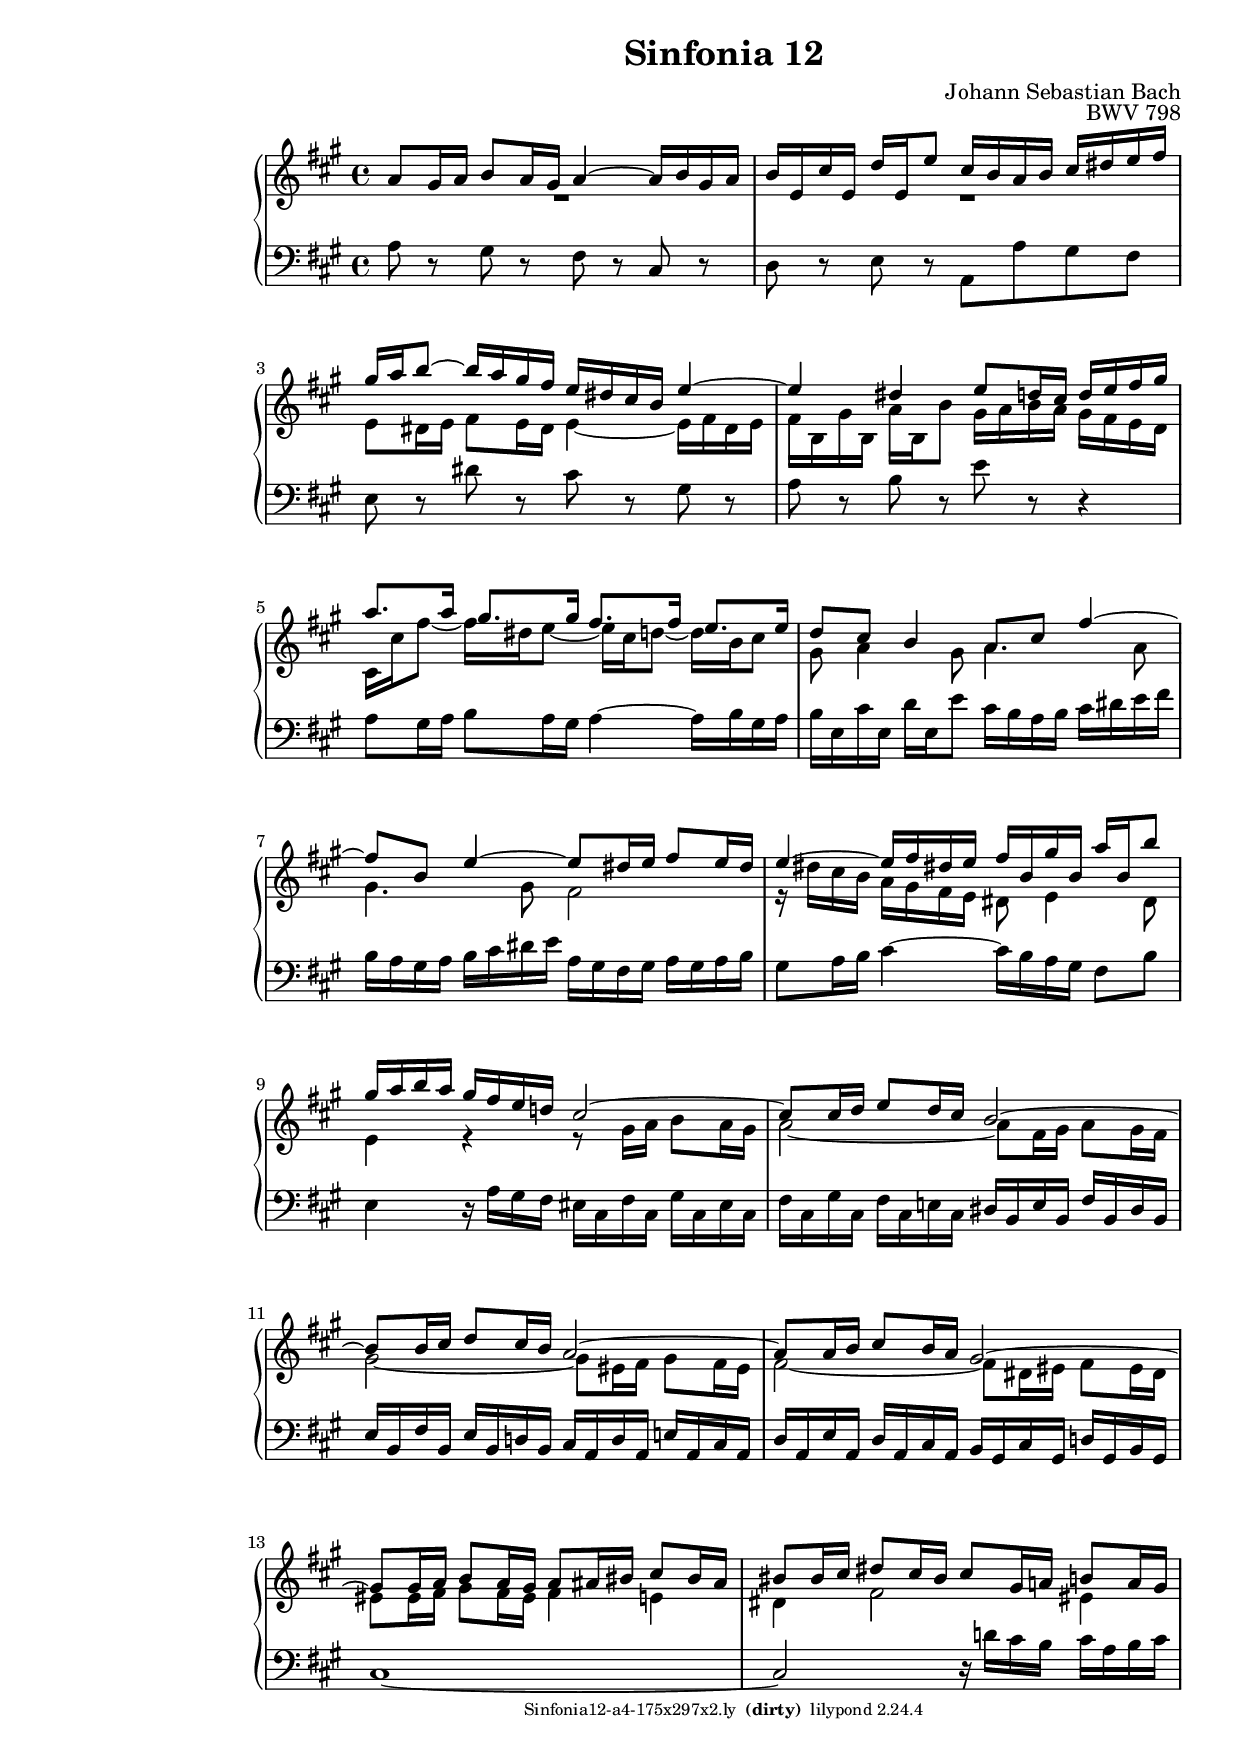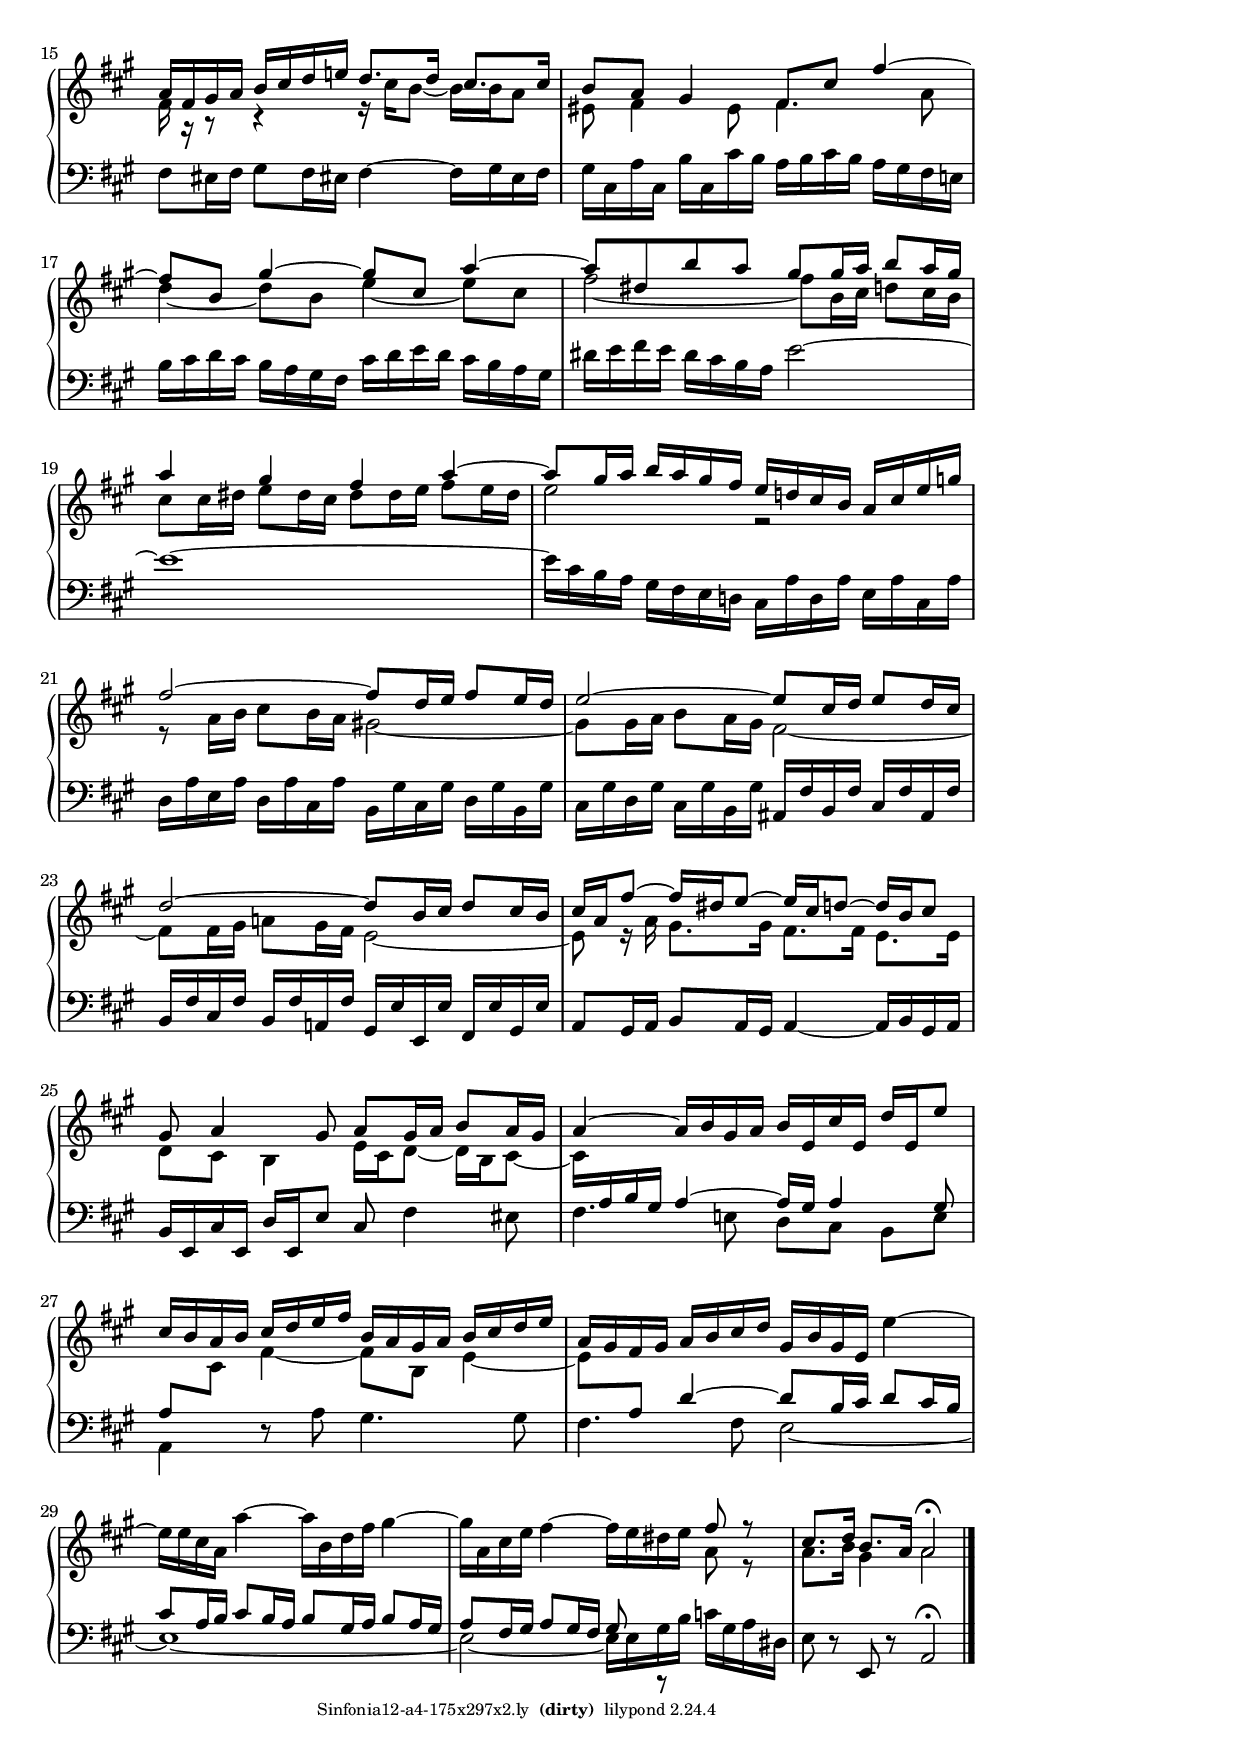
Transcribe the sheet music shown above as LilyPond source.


\include "../../include/general.ily"
\include "../../include/a4-175x297.ily"

#(set-global-staff-size 19)

\header {
  title = "Sinfonia 12" 
  composer = "Johann Sebastian Bach"
  opus = "BWV 798"
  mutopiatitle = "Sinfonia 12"
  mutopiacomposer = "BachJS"
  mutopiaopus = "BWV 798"
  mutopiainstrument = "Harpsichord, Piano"
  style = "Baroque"
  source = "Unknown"
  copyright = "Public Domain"
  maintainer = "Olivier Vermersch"
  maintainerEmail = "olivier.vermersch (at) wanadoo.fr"
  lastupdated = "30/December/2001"

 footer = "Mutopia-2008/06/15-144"
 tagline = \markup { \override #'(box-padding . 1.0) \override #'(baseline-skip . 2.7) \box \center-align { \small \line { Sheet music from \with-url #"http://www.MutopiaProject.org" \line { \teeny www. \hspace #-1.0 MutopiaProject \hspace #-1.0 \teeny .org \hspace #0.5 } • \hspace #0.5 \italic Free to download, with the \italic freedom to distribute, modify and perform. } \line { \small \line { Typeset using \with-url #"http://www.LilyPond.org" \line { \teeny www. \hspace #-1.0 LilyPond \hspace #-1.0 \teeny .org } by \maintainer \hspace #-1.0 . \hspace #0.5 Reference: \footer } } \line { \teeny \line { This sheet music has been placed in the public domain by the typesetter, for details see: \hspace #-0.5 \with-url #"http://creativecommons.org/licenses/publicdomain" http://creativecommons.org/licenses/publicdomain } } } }
}

\version "2.11.46"

%
% a few macros for fine tuning
%

% force direction of tie
tu = \tieUp
td = \tieDown
tb = \tieNeutral


% explicit staff change 
su = { \change Staff = up}
sd = { \change Staff = down}


%
% Warning: if you change papersize you may tune the last tie on bar 17/18.
% This is not very good but I didn't find a better way to handle properly
% the collisions.
%

melone =  \relative c'' {
  % bars 1-3
  a8 gis16 a b8 a16 gis a4 ~ a16 b gis a |
  b e, cis' e, d' e, e'8 cis16 b a b cis dis e fis |
  gis a b8 ~ b16  a gis fis e dis cis b e4 ~ |

  % bars 4-6
  e dis e8 d16 cis d e fis gis |
  a8. a16 gis8. gis16 fis8. fis16 e8. e16 |
  d8 cis b4 a8 cis fis4 ~ |

  % bars 7-9
  fis8 b, e4 ~ e8 dis16 e fis8 e16 dis |
  e4 ~ e16 fis dis! e fis b, gis' b, a' b, b'8 |
  gis16 a b a gis fis e d! cis2 ~ |

  % bars 10-12
  cis8 cis16 d e8 d16 cis b2 ~ |
  b8 b16 cis d8 cis16 b a2 ~ |
  a8 a16 b cis8 b16 a gis2 ~ |

  % bars 13-15
  gis8 gis16 a b8 a16 gis a8 ais16 bis cis8 bis16 ais |
  bis8 bis16 cis dis8 cis16 bis cis8 gis16 a! b8 a16 gis |
  a fis gis a b cis d e! d8. d16 cis8. cis16 | 

  % bars 16-18
  b8 a gis4 fis8 cis' fis4 ~ |
  fis8 b, gis'4 ~ gis8 cis, a'4 ~ |
  a8 dis, b' a gis gis16 a b8 a16 gis |

  % bars 19-21
  a4 gis fis a ~ |
  a8 gis16 a b a gis fis e d! cis b a cis e g |
  fis2 ~ fis8 d16 e fis8 e16 d |

  % bars 22-24
  e2 ~ e8 cis16 d e8 d16 cis |
  d2 ~ d8 b16 cis d8 cis16 b |
  cis a fis'8 ~ fis16 dis e8 ~ e16 cis d8 ~ d16 b cis8 |

  % bars 25-27
  gis8 a4 gis8 a8 gis16 a b8 a16 gis |
  a4 ~ a16 b gis a b e, cis' e, d' e, e'8 |
  cis16 b a b cis d e fis b, a gis a b cis d e |

  % bars 28-31
  a, gis fis gis a b cis d gis, b gis e \stemDown e'4 ~ \tu |
  e16 e cis a a'4 ~ a16 b, d fis gis4 ~ |
  gis16 a, cis e fis4 ~ fis16 e dis e \stemUp fis8 r |
  cis8. d16 b8. a16 a2\fermata \bar "|."
}

meltwo =  \relative c' {
  % bars 1-3
   R1 |
   R1 |
  e8 dis16 e fis8 e16 dis e4 ~ e16 fis dis e |

  % bars 4-6
  fis b, gis' b, a' b, b'8 gis16 a b a gis fis e d |
  cis cis' fis8 ~ fis16 dis e8 ~ e16 cis d8 ~ d16 b cis8  |
  gis a4 gis8 a4. a8 |

  % bars 7-9
  gis4. gis8 fis2 |
  r16 dis' cis b a gis fis e dis8 e4 dis8 |
  e4 r r8 gis16 a b8 a16 gis |

  % bars 10-12
  a2 ~ a8 fis16 gis a8 gis16 fis |
  gis2 ~ gis8 eis16 fis gis8 fis16 eis |
  fis2 ~ fis8 dis16 eis fis8 eis16 dis |

  % bars 13-15
  eis8 eis16 fis gis8 fis16 eis fis4 e |
  dis fis2 eis4 |
  fis16 r r8 r4 r16 cis' b8 ~ b16 b a8 |

  % bars 16-18
  eis fis4 eis8 fis4. a8 |
  \once \override Tie #'staff-position = #-1.0
  d4 ~ d8 b 
  \once \override Tie #'staff-position = #-0.0
  e4 ~ e8 cis 
  \once \override Tie #'staff-position = #-0.0
  fis2 ~ fis8 b,16 cis d8 cis16 b  

  % bars 19-21
  cis8 cis16 dis e8 dis16 cis dis8 dis16 e fis8 e16 dis |
  e2 r |
  r8 a,16 b cis8 b16 a gis!2 ~ |

  % bars 22-24
  gis8 gis16 a b8 a16 gis fis2 ~ |
  fis8 fis16 gis a!8 gis16 fis e2 ~ |
  e8 r16 a gis8. gis16 fis8. fis16 e8. e16 |

  % bars 25-27
  d8 cis b4 e16 cis d8 ~ d16 b cis8 ~ |
  cis16 \sd \stemUp \tu a b gis a4 ~ a16 gis a4 gis8 |
  a8 \su \stemDown \td cis fis4 ~ fis8 b, e4 ~ |

  % bars 28-31
  e8 \sd \stemUp \tu a, d4 ~ d8 b16 cis d8 cis16 b |
  cis8 a16 b cis8 b16 a b8 gis16 a b8 a16 gis |
  a8 fis16 gis a8 gis16 fis gis8 r \su \stemDown \td a' r |
  a8. b16 gis4 a2 |
}

melthree =  \relative c' {
  % bars 1-3
  a8 r gis r fis r cis r |
  d r e r a, a' gis fis |
  e r dis' r cis r gis r |

  % bars 4-6
  a r b r e r r4 |
  a,8 gis16 a b8 a16 gis a4 ~ a16 b gis a |
  b e, cis' e, d' e, e'8 cis16 b a b cis dis e fis |

  % bars 7-9
  b, a gis a b cis dis e a, gis fis gis a gis a b  |
  gis8 a16 b cis4 ~ cis16 b a gis fis8 b |
  e,4 r16 a gis fis eis cis fis cis gis' cis, eis cis |

  % bars 10-12
  fis cis gis' cis, fis cis e! cis dis b e b fis' b, dis b |
  e b fis' b, e b d! b cis a d a e'! a, cis a  |
  d a e' a, d a cis a b gis cis gis d'! gis, b gis  |

  % bars 13-15
  cis1 ~  |
  cis2 r16 d'! cis b cis a b cis |
  fis,8 eis16 fis gis8 fis16 eis! fis4 ~ fis16 gis eis fis |

  % bars 16-18
  gis cis, a' cis, b' cis, cis' b a b cis b a gis fis e! |
  b' cis d cis b a gis fis cis' d e d cis b a gis  |
  dis' e fis e dis cis b a e'2 ~ |
  
  % bars 19-21
  e1 ~ |
  e16 cis b a gis fis e d! cis a' d, a' e a cis, a'  |
  d, a' e a d, a' cis, a' b, gis' cis, gis' d gis b, gis' |

  % bars 22-24
  cis, gis' d gis cis, gis' b, gis' \stemUp ais, fis' b, fis' cis fis ais, fis' |
  b, fis' cis fis b, fis' a,! fis' gis, e' e, e' fis, e' gis, e' \stemNeutral|
  a,8 gis16 a b8 a16 gis a4 ~ a16 b gis a |

  % bars 25-27
  b e, cis' e, \stemUp d' e, e'8 cis \stemDown fis4 eis8 |
  fis4. e!8  d[ cis]  b[ e] |
  a,4 r8 a' gis4. gis8 |

  % bars 28-31
  \td fis4. fis8 e2 ~ |
  e1 ~ |
  e2 ~ e16 e gis b c gis a dis,  |
  e8 r \stemUp e, r a2\fermata |
}


\score {
\context PianoStaff

<<
  \override Score.TimeSignature   #'style = #'C
  \context Staff = "up"   <<
    \override Staff.NoteCollision   #'merge-differently-dotted = ##t
    \time 4/4 \key a \major \clef G 
    \context Voice = VA { \voiceOne \melone }
    \context Voice = VB { \voiceTwo \meltwo }>>

  \context Staff = "down" <<
    \time 4/4 \key a \major \clef F \melthree>>
>>

  \midi {
    \context {
      \Score
      tempoWholesPerMinute = #(ly:make-moment 80 4)
      }
    }


\layout { indent=0}
}


